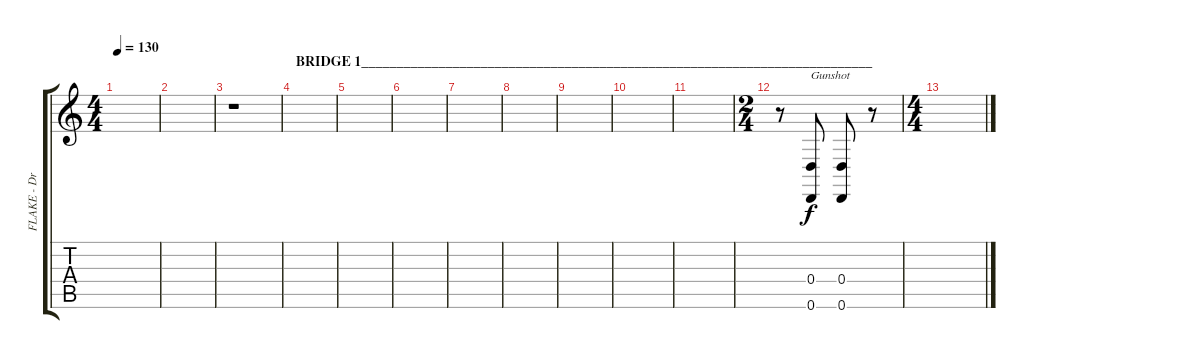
\track ("FLAKE - Dropped D" "FLAKE - Dr") {instrument lead2sawtooth}
\staff {score tabs}
\tuning (E4 B3 G3 D3 A2 D2) {hide}
\ts (4 4)
\tempo 130
\clef g2
\ks c
|
|
r.1 |
\section ("" "BRIDGE 1_________________________________________________________________________")
|
|
|
|
|
|
|
|
\ts (2 4)
r.8 (0.4 0.6).8{txt "Gunshot" instrument gunshot} (0.4 0.6).8 r.8 |
\ts (4 4)
